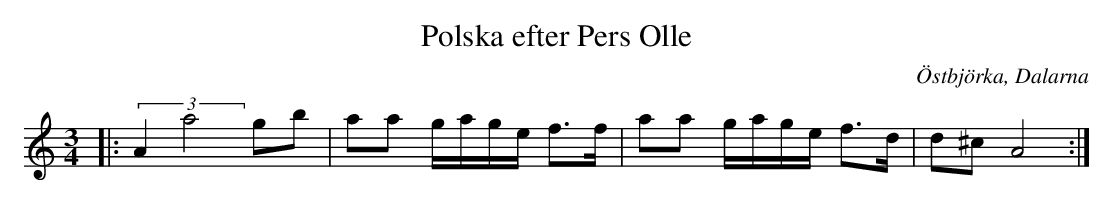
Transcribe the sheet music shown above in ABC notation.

X:1
T:Polska efter Pers Olle
O:Östbjörka, Dalarna
M:3/4
L:1/16
K:D Dor
|: (3:2:2A4a8 g2b2 | a2a2 gage f3f | a2a2 gage f3d | d2^c2 A8 :|
